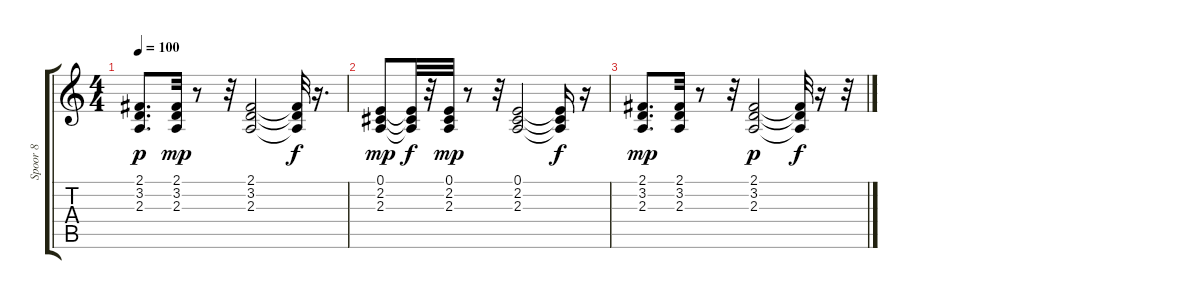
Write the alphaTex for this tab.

\track ("Spoor 8" "Spoor 8") {instrument pad3polysynth}
\staff {score tabs}
\tuning (E4 B3 G3 D3 A2 E2) {hide}
\ts (4 4)
\tempo 100
\clef g2
\ks c
(2.1 3.2 2.3).8{d dy p} (2.1 3.2 2.3).32{dy mp} r.8 r.32 (2.1 3.2 2.3).2 (2.1{t} 3.2{t} 2.3{t}).32{dy f} r.16{d} |
(0.1 2.2 2.3).8{dy mp} (0.1{t} 2.2{t} 2.3{t}).32{dy f} r.32 (0.1 2.2 2.3).32{dy mp} r.8 r.32 (0.1 2.2 2.3).2 (0.1{t} 2.2{t} 2.3{t}).16{dy f} r.16 |
(2.1 3.2 2.3).8{d dy mp} (2.1 3.2 2.3).32 r.8 r.32 (2.1 3.2 2.3).2{dy p} (2.1{t} 3.2{t} 2.3{t}).32{dy f} r.16 r.32
